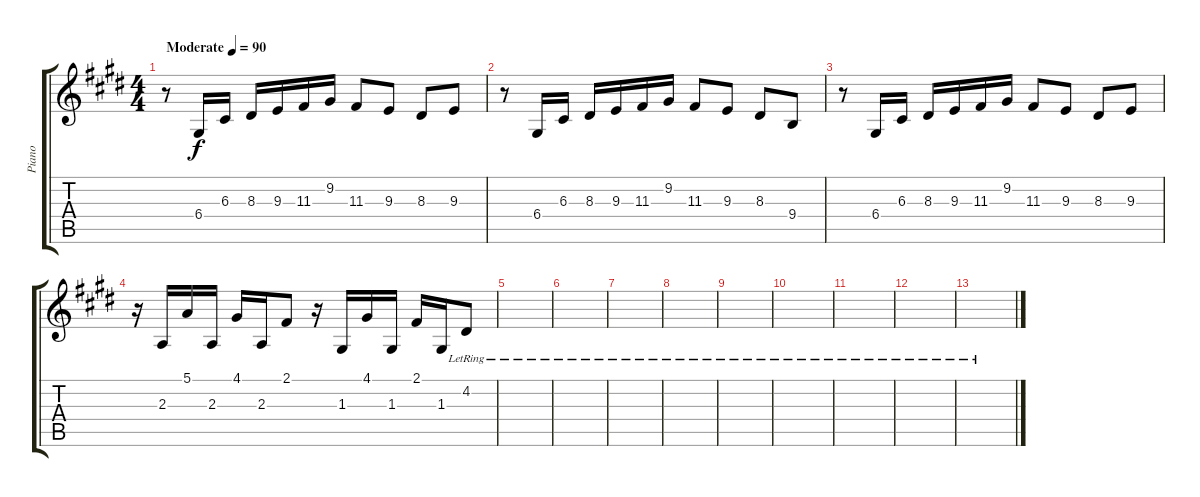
\track ("Piano" "Piano") {instrument acousticgrandpiano}
\staff {score tabs}
\tuning (E4 B3 G3 D3 A2 E2) {hide}
\ts (4 4)
\tempo (90 "Moderate")
\clef g2
\ks e
r.8{dy f instrument acousticgrandpiano} 6.4.16 6.3.16 8.3.16 9.3.16 11.3.16 9.2.16 11.3.8 9.3.8 8.3.8 9.3.8 |
r.8 6.4.16 6.3.16 8.3.16 9.3.16 11.3.16 9.2.16 11.3.8 9.3.8 8.3.8 9.4.8 |
r.8 6.4.16 6.3.16 8.3.16 9.3.16 11.3.16 9.2.16 11.3.8 9.3.8 8.3.8 9.3.8 |
r.16 2.3.16 5.1.16 2.3.16 4.1.16 2.3.16 2.1.8 r.16 1.3.16 4.1.16 1.3.16 2.1.16 1.3.16 4.2{lr}.8 |
|
|
|
|
|
|
|
\ks c#minor
|
\ks e
